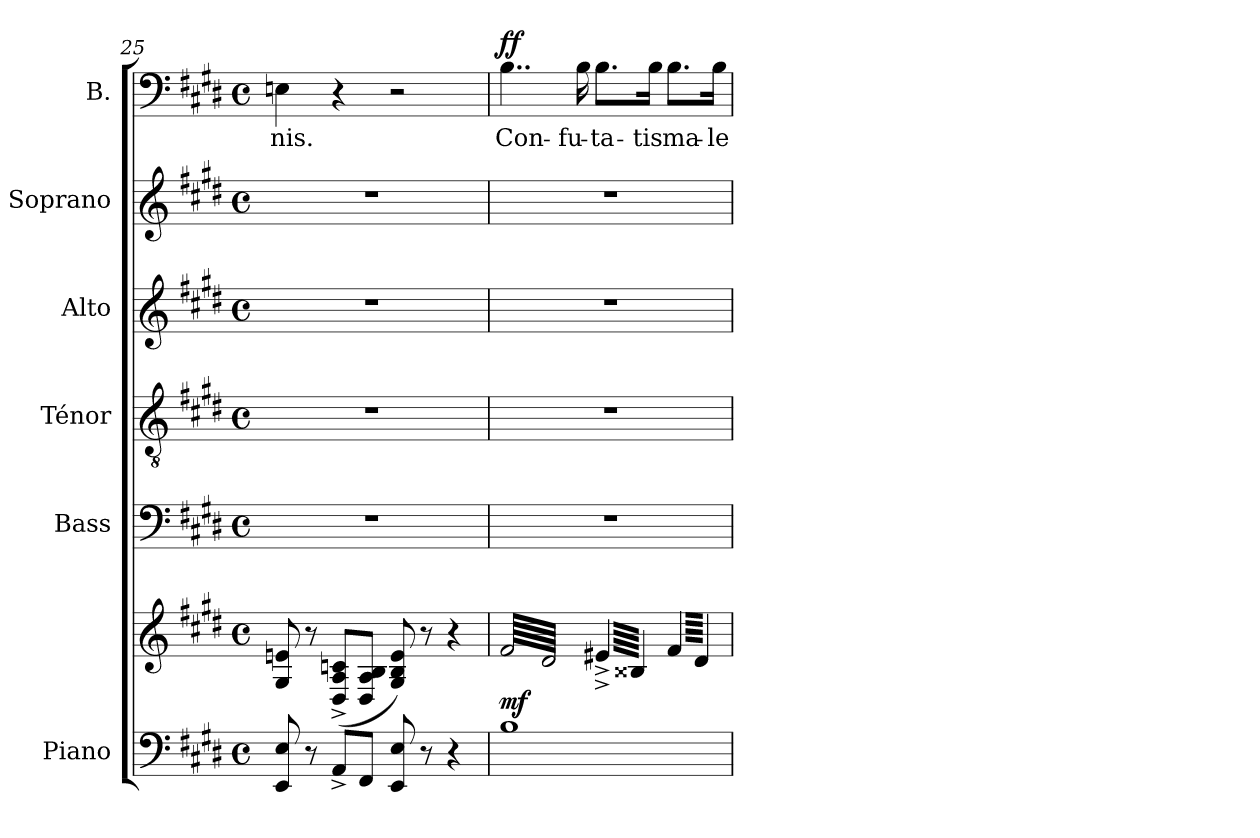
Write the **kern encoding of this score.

**kern	**kern	**dynam	**kern	**kern	**kern	**kern	**kern	**text	**dynam
*part6	*part6	*part6	*part5	*part4	*part3	*part2	*part1	*part1	*part1
*staff7	*staff6	*staff6/7	*staff5	*staff4	*staff3	*staff2	*staff1	*staff1	*staff1
*I"Piano	*	*	*I"Bass	*I"Ténor	*I"Alto	*I"Soprano	*I"B.	*	*
*I'Pno.	*	*	*I'B.	*I'T.	*I'A.	*I'S.	*I'B.	*	*
!!LO:LB:g=z
*clefF4	*clefG2	*	*clefF4	*clefGv2	*clefG2	*clefG2	*clefF4	*	*
*k[f#c#g#d#]	*k[f#c#g#d#]	*	*k[f#c#g#d#]	*k[f#c#g#d#]	*k[f#c#g#d#]	*k[f#c#g#d#]	*k[f#c#g#d#]	*	*
*M4/4	*M4/4	*	*M4/4	*M4/4	*M4/4	*M4/4	*M4/4	*	*
*met(c)	*met(c)	*	*met(c)	*met(c)	*met(c)	*met(c)	*met(c)	*	*
=25	=25	=25	=25	=25	=25	=25	=25	=25	=25
8EE/ 8E/	8G#/ 8en/	.	1r	1r	1r	1r	4En\	-nis.	.
8r	8r	.	.	.	.	.	.	.	.
8AA^/L	(>8D#/^ 8A/^ 8cn/^L	.	.	.	.	.	4r	.	.
8FF#/J	8D#/ 8A/ 8B/J	.	.	.	.	.	.	.	.
8EE/ 8E/	8G#/ 8B/ 8e/)	.	.	.	.	.	2r	.	.
8r	8r	.	.	.	.	.	.	.	.
4r	4r	.	.	.	.	.	.	.	.
=26	=26	=26	=26	=26	=26	=26	=26	=26	=26
!	!	!LO:DY:a=2	!	!	!	!	!	!	!LO:DY:a
*	*tremolo	*	*	*	*	*	*	*	*
1B	(64f#/LLLL	mf	1r	1r	1r	1r	4..B\	Con-	ff
.	64d#/)	.	.	.	.	.	.	.	.
.	64f#/	.	.	.	.	.	.	.	.
.	64d#/)	.	.	.	.	.	.	.	.
.	64f#/	.	.	.	.	.	.	.	.
.	64d#/)	.	.	.	.	.	.	.	.
.	64f#/	.	.	.	.	.	.	.	.
.	64d#/)	.	.	.	.	.	.	.	.
.	64f#/	.	.	.	.	.	.	.	.
.	64d#/)	.	.	.	.	.	.	.	.
.	64f#/	.	.	.	.	.	.	.	.
.	64d#/)	.	.	.	.	.	.	.	.
.	64f#/	.	.	.	.	.	.	.	.
.	64d#/)	.	.	.	.	.	.	.	.
.	64f#/	.	.	.	.	.	.	.	.
.	64d#/)	.	.	.	.	.	.	.	.
.	64f#/	.	.	.	.	.	.	.	.
.	64d#/)	.	.	.	.	.	.	.	.
.	64f#/	.	.	.	.	.	.	.	.
.	64d#/)	.	.	.	.	.	.	.	.
.	64f#/	.	.	.	.	.	.	.	.
.	64d#/)	.	.	.	.	.	.	.	.
.	64f#/	.	.	.	.	.	.	.	.
.	64d#/)	.	.	.	.	.	.	.	.
.	64f#/	.	.	.	.	.	.	.	.
.	64d#/)	.	.	.	.	.	.	.	.
.	64f#/	.	.	.	.	.	.	.	.
.	64d#/)	.	.	.	.	.	.	.	.
.	64f#/	.	.	.	.	.	16B\	-fu-	.
.	64d#/)	.	.	.	.	.	.	.	.
.	64f#/	.	.	.	.	.	.	.	.
.	64d#/)JJJJ	.	.	.	.	.	.	.	.
.	(64e#X^/LLLL	.	.	.	.	.	8.B\L	-ta-	.
.	64B##X/)	.	.	.	.	.	.	.	.
.	64e#X^/	.	.	.	.	.	.	.	.
.	64B##X/)	.	.	.	.	.	.	.	.
.	64e#X^/	.	.	.	.	.	.	.	.
.	64B##X/)	.	.	.	.	.	.	.	.
.	64e#X^/	.	.	.	.	.	.	.	.
.	64B##X/)	.	.	.	.	.	.	.	.
.	64e#X^/	.	.	.	.	.	.	.	.
.	64B##X/)	.	.	.	.	.	.	.	.
.	64e#X^/	.	.	.	.	.	.	.	.
.	64B##X/)	.	.	.	.	.	.	.	.
.	64e#X^/	.	.	.	.	.	16B\Jk	-tis	.
.	64B##X/)	.	.	.	.	.	.	.	.
.	64e#X^/	.	.	.	.	.	.	.	.
.	64B##X/)JJJJ	.	.	.	.	.	.	.	.
.	(64f#/LLLL	.	.	.	.	.	8.B\L	ma-	.
.	64d#/)	.	.	.	.	.	.	.	.
.	64f#/	.	.	.	.	.	.	.	.
.	64d#/)	.	.	.	.	.	.	.	.
.	64f#/	.	.	.	.	.	.	.	.
.	64d#/)	.	.	.	.	.	.	.	.
.	64f#/	.	.	.	.	.	.	.	.
.	64d#/)	.	.	.	.	.	.	.	.
.	64f#/	.	.	.	.	.	.	.	.
.	64d#/)	.	.	.	.	.	.	.	.
.	64f#/	.	.	.	.	.	.	.	.
.	64d#/)	.	.	.	.	.	.	.	.
.	64f#/	.	.	.	.	.	16B\Jk	-le-	.
.	64d#/)	.	.	.	.	.	.	.	.
.	64f#/	.	.	.	.	.	.	.	.
.	64d#/)JJJJ	.	.	.	.	.	.	.	.
*	*Xtremolo	*	*	*	*	*	*	*	*
.	.	.	.	.	.	.	.	.	.
.	.	.	.	.	.	.	.	.	.
.	.	.	.	.	.	.	.	.	.
.	.	.	.	.	.	.	.	.	.
.	.	.	.	.	.	.	.	.	.
.	.	.	.	.	.	.	.	.	.
.	.	.	.	.	.	.	.	.	.
.	.	.	.	.	.	.	.	.	.
=	=	=	=	=	=	=	=	=	=
*-	*-	*-	*-	*-	*-	*-	*-	*-	*-
